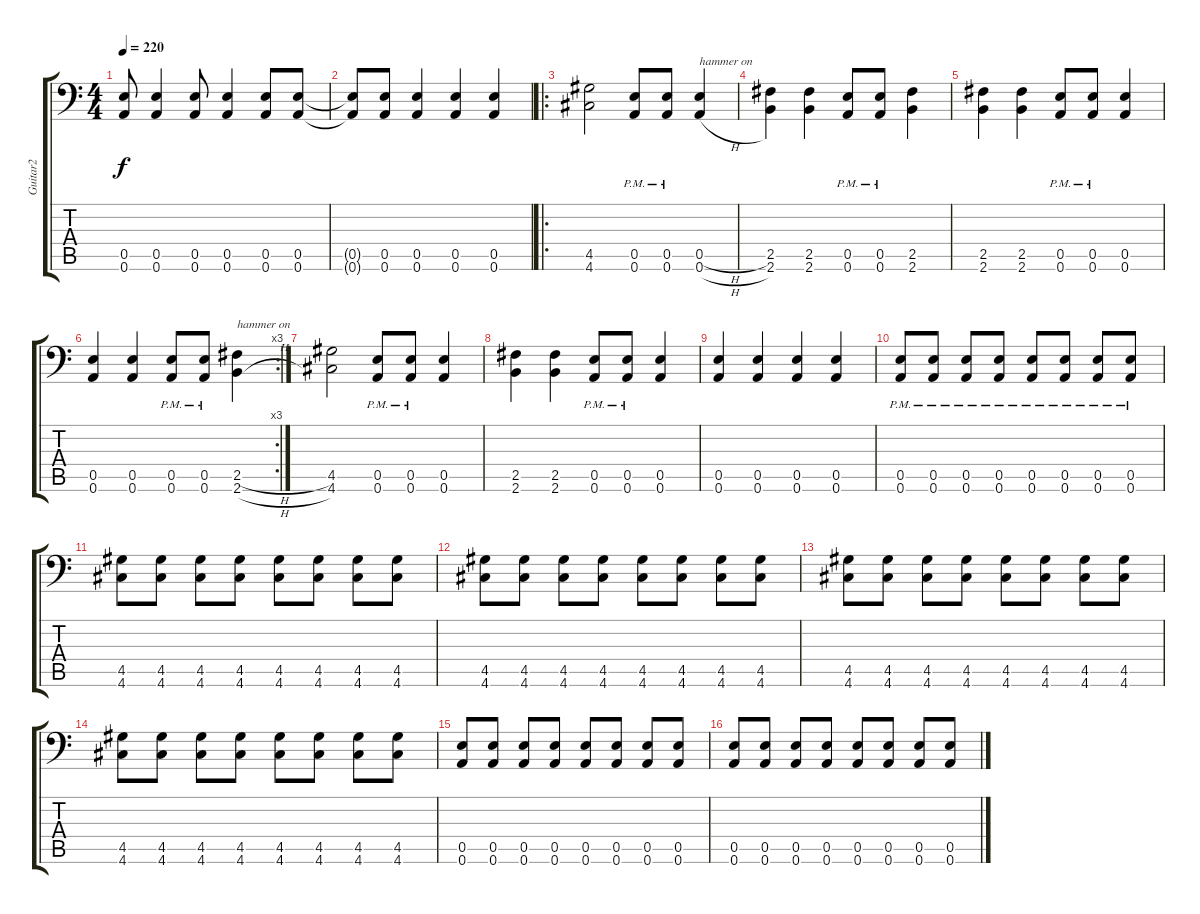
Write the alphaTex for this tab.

\track ("Guitar2" "Guitar2") {instrument distortionguitar}
\staff {score tabs}
\tuning (B3 Gb3 D3 A2 E2 A1) {hide}
\ts (4 4)
\tempo 220
\clef f4
\ks c
(0.5 0.6).8{dy f} (0.5 0.6).4 (0.5 0.6).8 (0.5 0.6).4 (0.5 0.6).8 (0.5 0.6).8 |
(0.5{t} 0.6{t}).8 (0.5 0.6).8 (0.5 0.6).4 (0.5 0.6).4 (0.5 0.6).4 |
\ro
(4.5 4.6).2 (0.5{pm} 0.6{pm}).8 (0.5{pm} 0.6{pm}).8 (0.5{h} 0.6{h}).4{txt "hammer on"} |
(2.5 2.6).4 (2.5 2.6).4 (0.5{pm} 0.6{pm}).8 (0.5{pm} 0.6{pm}).8 (2.5 2.6).4 |
(2.5 2.6).4 (2.5 2.6).4 (0.5{pm} 0.6{pm}).8 (0.5{pm} 0.6{pm}).8 (0.5 0.6).4 |
\rc 3
(0.5 0.6).4 (0.5 0.6).4 (0.5{pm} 0.6{pm}).8 (0.5{pm} 0.6{pm}).8 (2.5{h} 2.6{h}).4{txt "hammer on"} |
(4.5 4.6).2 (0.5{pm} 0.6{pm}).8 (0.5{pm} 0.6{pm}).8 (0.5 0.6).4 |
(2.5 2.6).4 (2.5 2.6).4 (0.5{pm} 0.6{pm}).8 (0.5{pm} 0.6{pm}).8 (0.5 0.6).4 |
(0.5 0.6).4 (0.5 0.6).4 (0.5 0.6).4 (0.5 0.6).4 |
(0.5{pm} 0.6{pm}).8 (0.5{pm} 0.6{pm}).8 (0.5{pm} 0.6{pm}).8 (0.5{pm} 0.6{pm}).8 (0.5{pm} 0.6{pm}).8 (0.5{pm} 0.6{pm}).8 (0.5{pm} 0.6{pm}).8 (0.5{pm} 0.6{pm}).8 |
(4.5 4.6).8 (4.5 4.6).8 (4.5 4.6).8 (4.5 4.6).8 (4.5 4.6).8 (4.5 4.6).8 (4.5 4.6).8 (4.5 4.6).8 |
(4.5 4.6).8 (4.5 4.6).8 (4.5 4.6).8 (4.5 4.6).8 (4.5 4.6).8 (4.5 4.6).8 (4.5 4.6).8 (4.5 4.6).8 |
(4.5 4.6).8 (4.5 4.6).8 (4.5 4.6).8 (4.5 4.6).8 (4.5 4.6).8 (4.5 4.6).8 (4.5 4.6).8 (4.5 4.6).8 |
(4.5 4.6).8 (4.5 4.6).8 (4.5 4.6).8 (4.5 4.6).8 (4.5 4.6).8 (4.5 4.6).8 (4.5 4.6).8 (4.5 4.6).8 |
(0.5 0.6).8 (0.5 0.6).8 (0.5 0.6).8 (0.5 0.6).8 (0.5 0.6).8 (0.5 0.6).8 (0.5 0.6).8 (0.5 0.6).8 |
(0.5 0.6).8 (0.5 0.6).8 (0.5 0.6).8 (0.5 0.6).8 (0.5 0.6).8 (0.5 0.6).8 (0.5 0.6).8 (0.5 0.6).8
